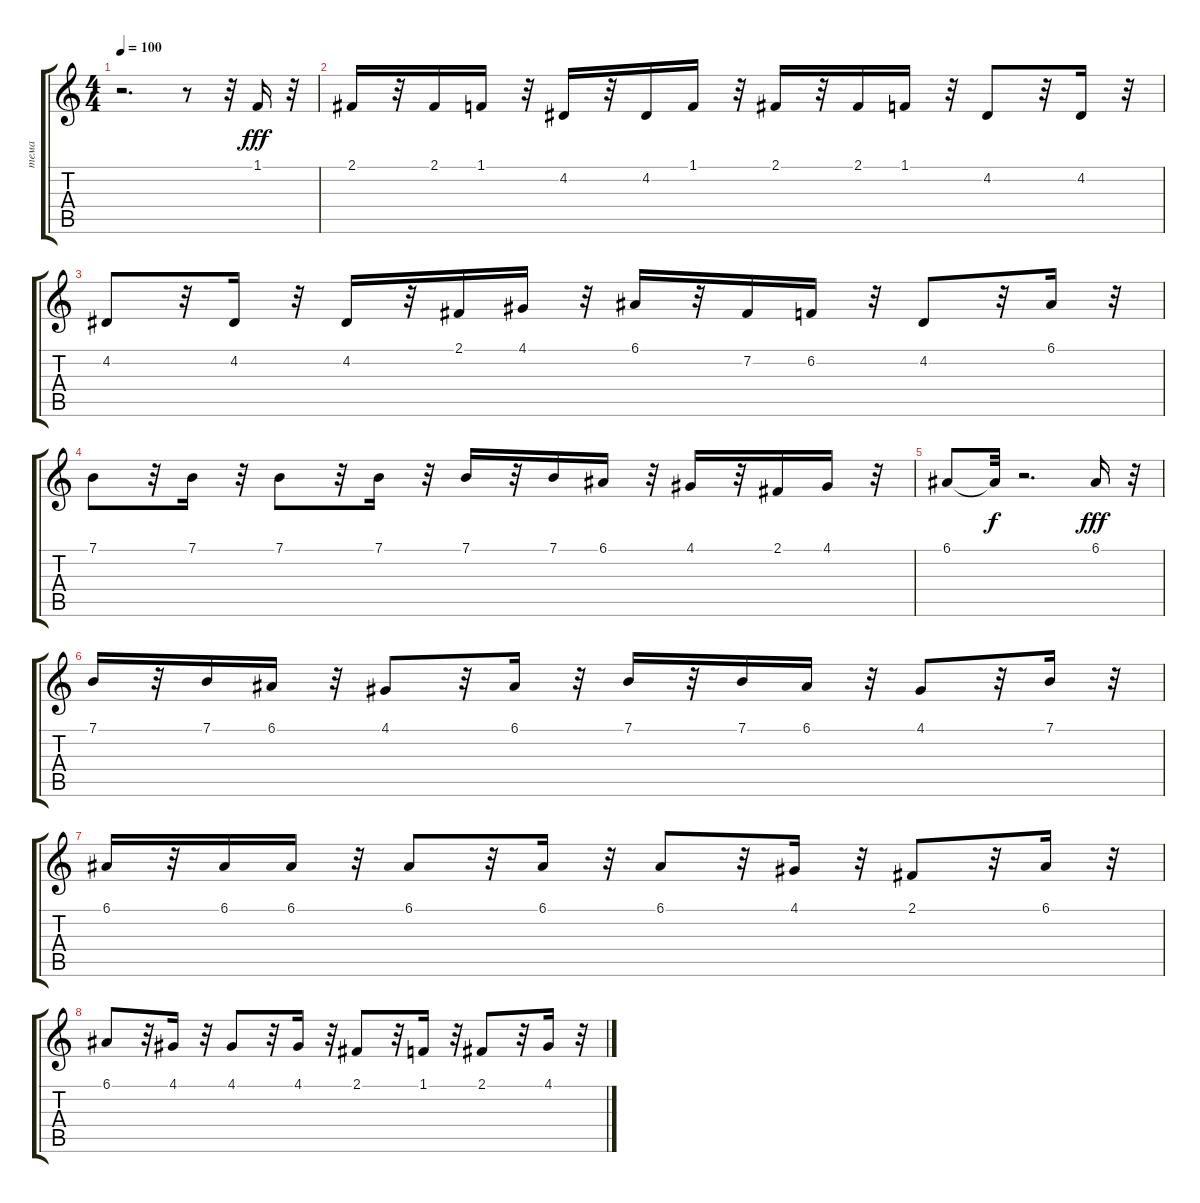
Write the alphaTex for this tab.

\track ("тема" "тема") {instrument trumpet}
\staff {score tabs}
\tuning (E4 B3 G3 D3 A2 E2) {hide}
\ts (4 4)
\tempo 100
\clef g2
\ks c
r.2{d dy fff instrument trumpet} r.8 r.32 1.1.16{instrument baritonesax} r.32 |
2.1.16{instrument baritonesax} r.32 2.1.16 1.1.16 r.32 4.2.16 r.32 4.2.16 1.1.16 r.32 2.1.16 r.32 2.1.16 1.1.16 r.32 4.2.8 r.32 4.2.16 r.32 |
4.2.8 r.32 4.2.16 r.32 4.2.16 r.32 2.1.16 4.1.16 r.32 6.1.16 r.32 7.2.16 6.2.16 r.32 4.2.8 r.32 6.1.16 r.32 |
7.1.8 r.32 7.1.16 r.32 7.1.8 r.32 7.1.16 r.32 7.1.16 r.32 7.1.16 6.1.16 r.32 4.1.16 r.32 2.1.16 4.1.16 r.32 |
6.1.8 6.1{t}.32{dy f} r.2{d} 6.1.16{dy fff} r.32 |
7.1.16 r.32 7.1.16 6.1.16 r.32 4.1.8 r.32 6.1.16 r.32 7.1.16 r.32 7.1.16 6.1.16 r.32 4.1.8 r.32 7.1.16 r.32 |
6.1.16 r.32 6.1.16 6.1.16 r.32 6.1.8 r.32 6.1.16 r.32 6.1.8 r.32 4.1.16 r.32 2.1.8 r.32 6.1.16 r.32 |
6.1.8 r.32 4.1.16 r.32 4.1.8 r.32 4.1.16 r.32 2.1.8 r.32 1.1.16 r.32 2.1.8 r.32 4.1.16 r.32
